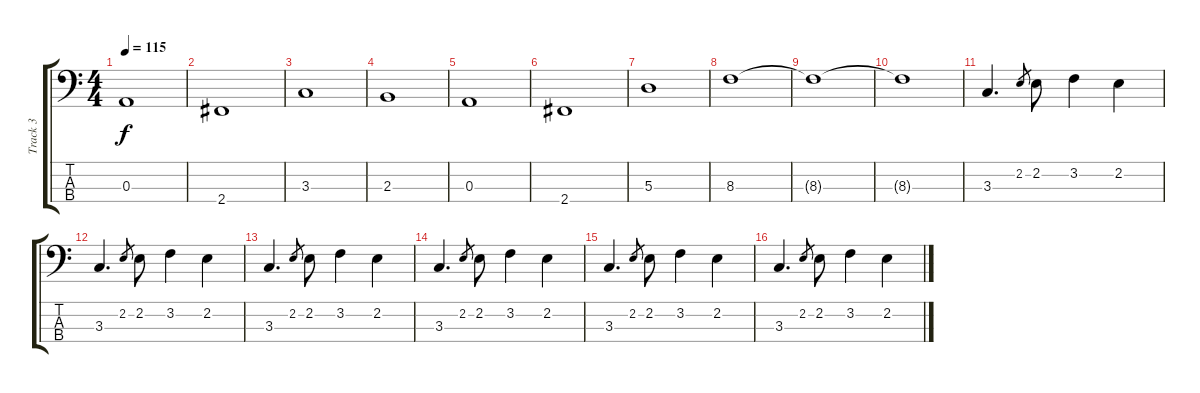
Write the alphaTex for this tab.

\track ("Track 3" "Track 3") {instrument electricbassfinger}
\staff {score tabs}
\tuning (G2 D2 A1 E1) {hide}
\ts (4 4)
\tempo 115
\clef f4
\ks c
0.3.1{dy f} |
2.4.1 |
3.3.1 |
2.3.1 |
0.3.1 |
2.4.1 |
5.3.1 |
8.3.1 |
8.3{t}.1 |
8.3{t}.1 |
3.3.4{d} 2.2.8{gr} 2.2.8 3.2.4 2.2.4 |
3.3.4{d} 2.2.8{gr} 2.2.8 3.2.4 2.2.4 |
3.3.4{d} 2.2.8{gr} 2.2.8 3.2.4 2.2.4 |
3.3.4{d} 2.2.8{gr} 2.2.8 3.2.4 2.2.4 |
3.3.4{d} 2.2.8{gr} 2.2.8 3.2.4 2.2.4 |
3.3.4{d} 2.2.8{gr} 2.2.8 3.2.4 2.2.4
